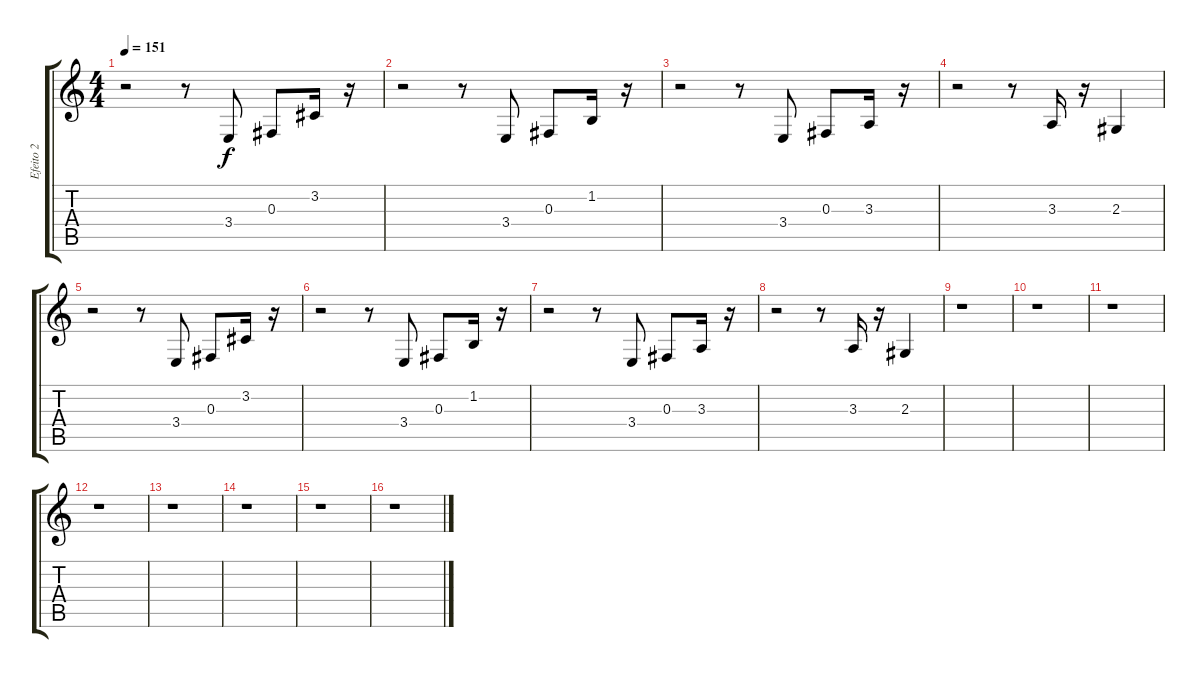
\track ("Efeito 2" "Efeito 2") {instrument musicbox}
\staff {score tabs}
\tuning (Eb4 Bb3 Gb3 Db3 Ab2 Eb2) {hide}
\ts (4 4)
\tempo 151
\clef g2
\ks c
r.2{dy f} r.8 3.4.8 0.3.8 3.2.16 r.16 |
r.2 r.8 3.4.8 0.3.8 1.2.16 r.16 |
r.2 r.8 3.4.8 0.3.8 3.3.16 r.16 |
r.2 r.8 3.3.16 r.16 2.3.4 |
r.2 r.8 3.4.8 0.3.8 3.2.16 r.16 |
r.2 r.8 3.4.8 0.3.8 1.2.16 r.16 |
r.2 r.8 3.4.8 0.3.8 3.3.16 r.16 |
r.2 r.8 3.3.16 r.16 2.3.4 |
r.1 |
r.1 |
r.1 |
r.1 |
r.1 |
r.1 |
r.1 |
r.1
